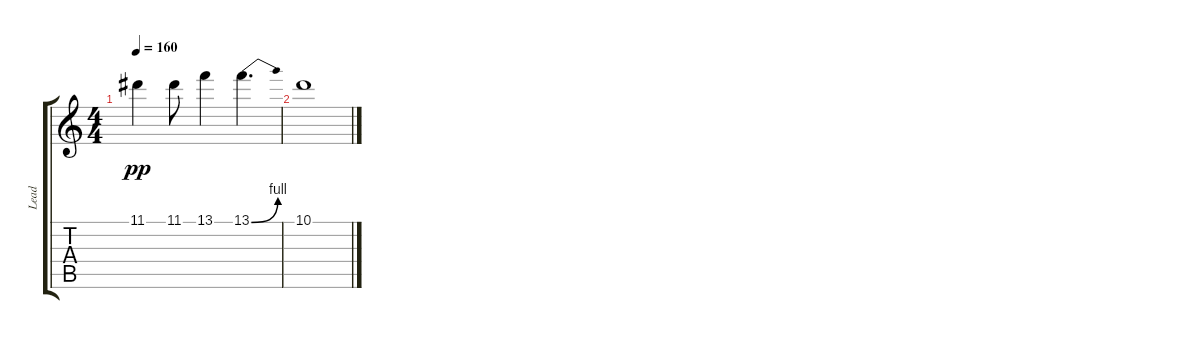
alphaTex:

\track ("Lead" "Lead") {instrument distortionguitar}
\staff {score tabs}
\tuning (E4 B3 G3 D3 A2 E2) {hide}
\ts (4 4)
\tempo 160
\clef g2
\ks c
11.1.4{dy pp} 11.1.8 13.1.4 13.1{be (bend 0 0 60 4)}.4{d} |
10.1.1
